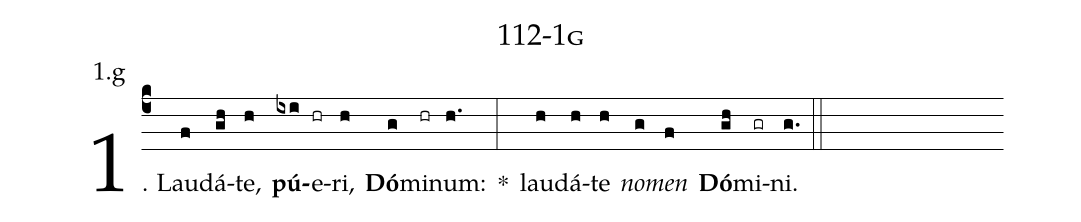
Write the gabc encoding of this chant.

name: 112-1g;
annotation: 1.g;
%%
(c4)1. Lau(f)dá(gh)te,(h) <b>pú</b>(ixi)e(hr)ri,(h) <b>Dó</b>(g)mi(hr)num:(h.) *(:) lau(h)dá(h)te(h) <i>no</i>(g)<i>men</i>(f) <b>Dó</b>(gh)mi(gr)ni.(g.) (::)
